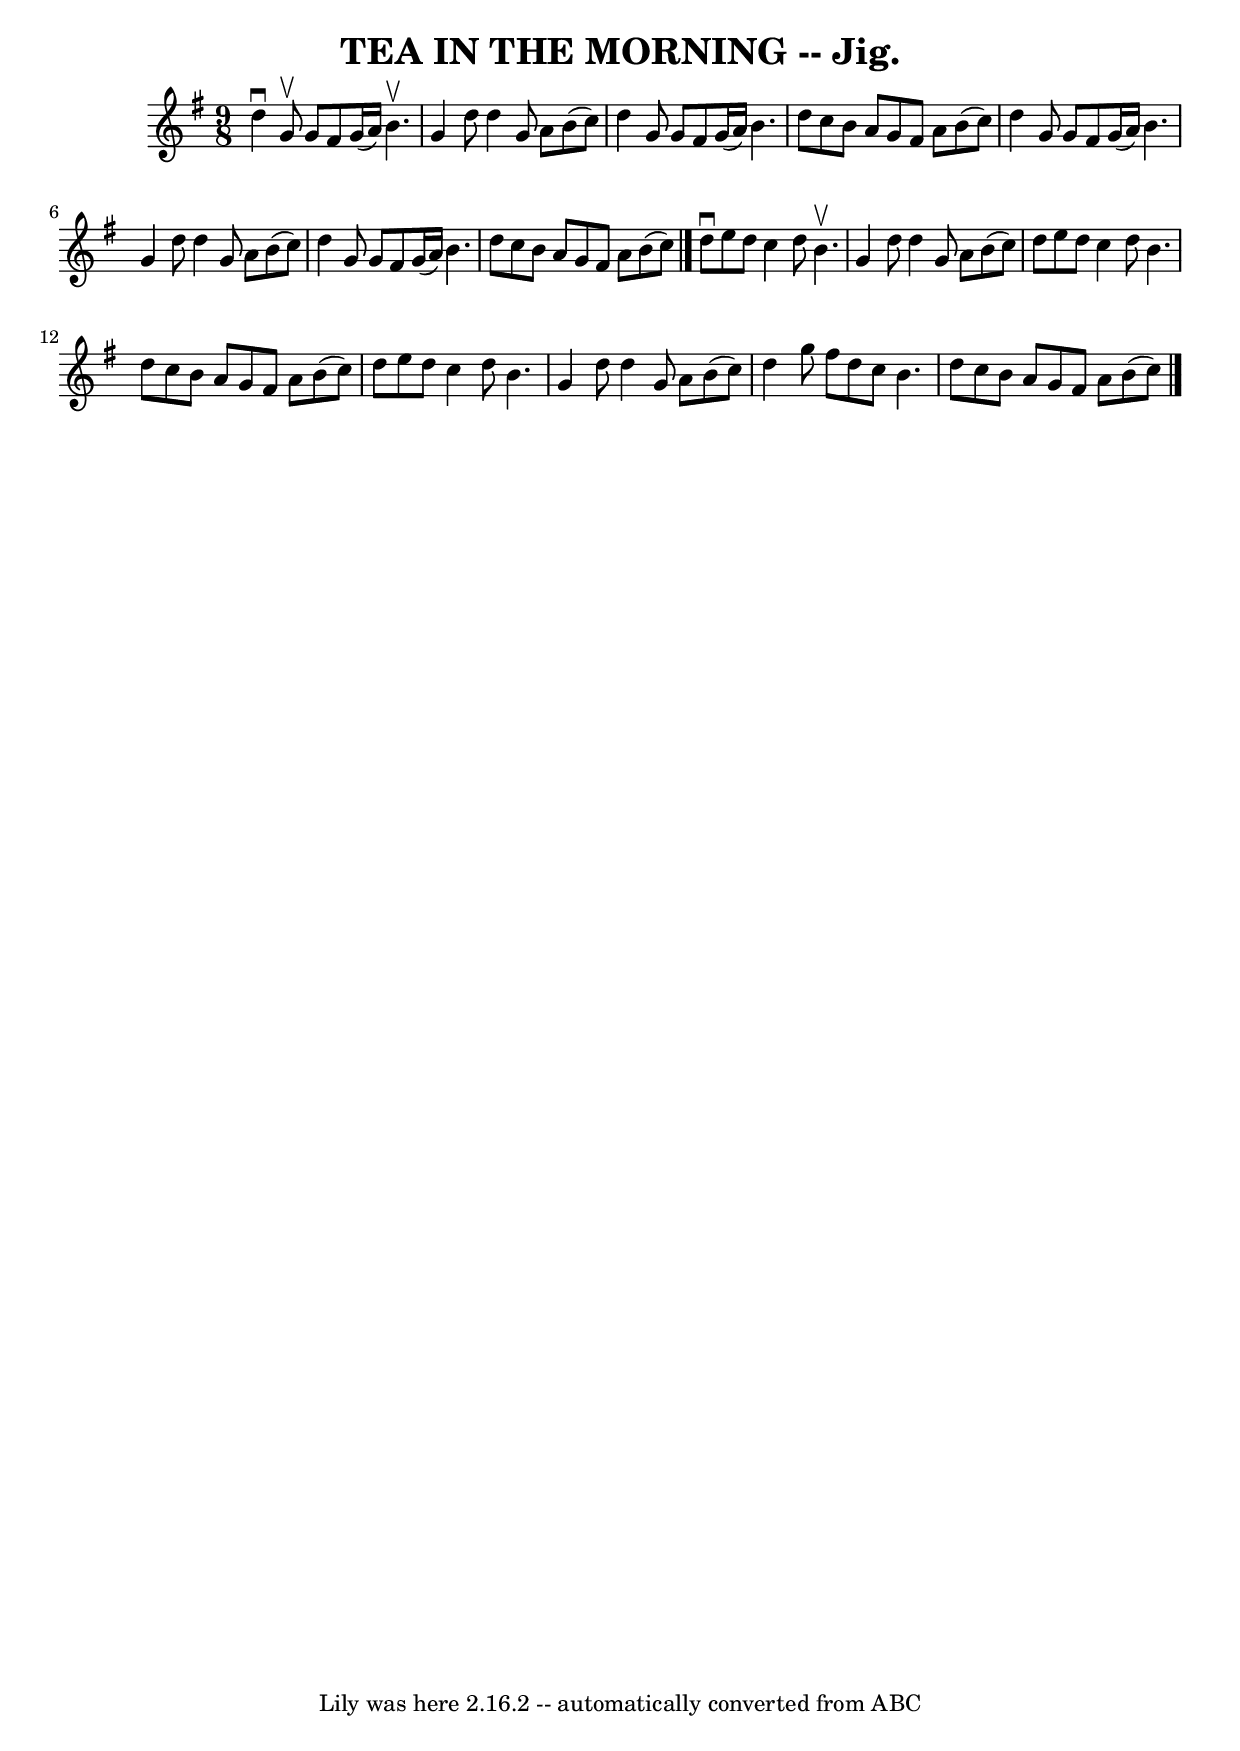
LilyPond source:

\version "2.16.2"
\include "Mammoth.ily"
\header {
  %% book = "Coles pg. 75.1"
  crossRefNumber = "9"
  footnotes = ""
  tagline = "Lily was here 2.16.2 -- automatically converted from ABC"
  title = "TEA IN THE MORNING -- Jig."

}
voicedefault =  {


  \time 9/8 
  \key g \major
  d''4^\downbow g'8^\upbow g'8 fis'8 g'16 (
  a'16) b'4.^\upbow |
  g'4 d''8 d''4 g'8 a'8 b'8 (
  c''8) |
  d''4 g'8 g'8 fis'8 g'16 (a'16) b'4.  
  |
  d''8 c''8 b'8 a'8 g'8 fis'8 a'8 b'8 (c''8  
  -) |
  d''4 g'8 g'8 fis'8 g'16 (a'16) b'4.  
  |
  g'4 d''8 d''4 g'8 a'8 b'8 (c''8) |
  
  d''4 g'8 g'8 fis'8 g'16 (a'16) b'4.  |
  d''8    
  c''8 b'8 a'8 g'8 fis'8 a'8 b'8 (c''8) \bar "|."     
  d''8^\downbow e''8 d''8 c''4 d''8 b'4.^\upbow |
  g'4    
  d''8 d''4 g'8 a'8 b'8 (c''8) |
  d''8 e''8 d''8  
  c''4 d''8 b'4.  |
  d''8 c''8 b'8 a'8 g'8 fis'8   
  a'8 b'8 (c''8) |
  d''8 e''8 d''8 c''4 d''8    
  b'4.  |
  g'4 d''8 d''4 g'8 a'8 b'8 (c''8) |
  
  d''4 g''8 fis''8 d''8 c''8 b'4.  |
  d''8 c''8    
  b'8 a'8 g'8 fis'8 a'8 b'8 (c''8) \bar "|."   

}

\score{
  <<

    \context Staff="default"
    {
      \voicedefault 
      
    }

  >>
  \layout {
    
  }
  \midi {
  }

}
